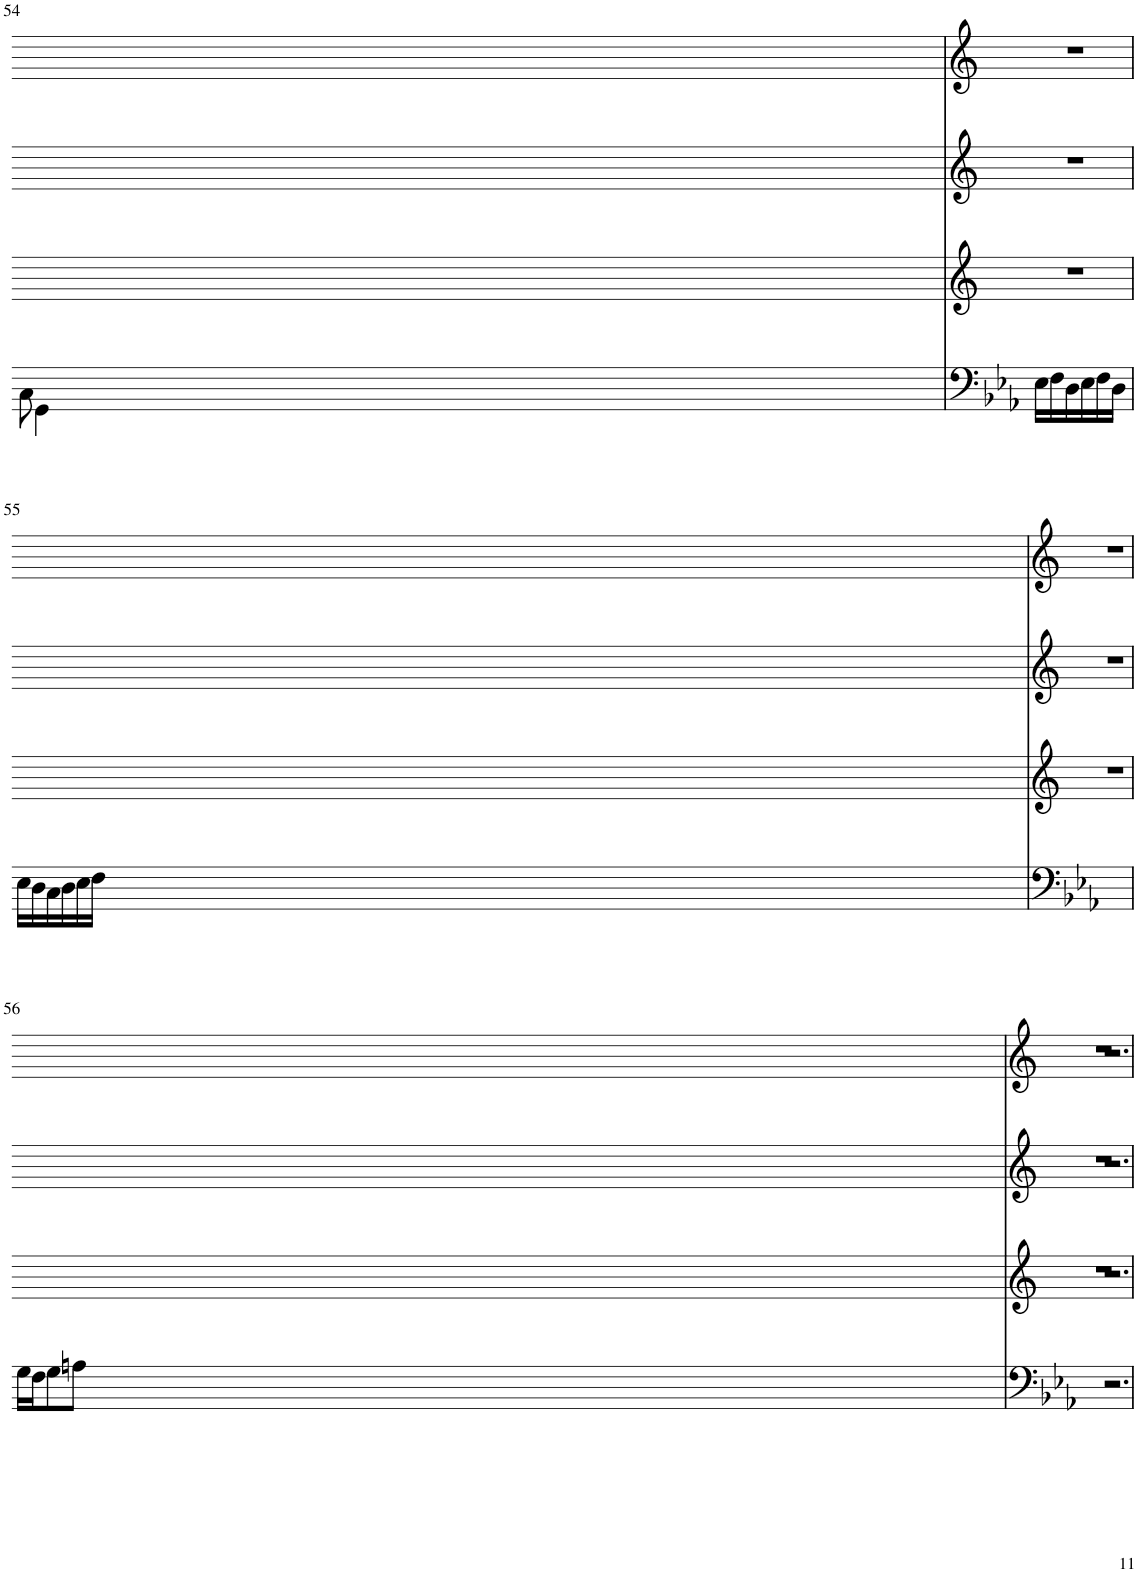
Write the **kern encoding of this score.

**kern	**kern	**kern	**kern
*part4	*part3	*part2	*part1
*staff4	*staff3	*staff2	*staff1
*I"Violoncello	*I"unbenannt	*I"Violoncello	*I"Violoncello
*I'Vc	*	*I'Vc	*I'Vc
!!LO:PB:g=z
*clefF4	*clefG2	*clefG2	*clefG2
*k[b-e-a-]	*k[]	*k[]	*k[]
*M3/8	*	*	*
=54	=54	=54	=54
*^	*	*	*
16E-\LL	8C\	1r	1r	1r
16F\	.	.	.	.
16D\	4GG\	.	.	.
16E-\	.	.	.	.
16F\	.	.	.	.
16D\JJ	.	.	.	.
2ryy	2ryy	.	.	.
8ryy	8ryy	.	.	.
!!LO:LB:g=z
=55	=55	=55	=55	=55
4.ryy	16E-\LL	1r	1r	1r
.	16D\	.	.	.
.	16C\	.	.	.
.	16D\	.	.	.
.	16E-\	.	.	.
.	16F\JJ	.	.	.
2ryy	2ryy	.	.	.
8ryy	8ryy	.	.	.
!!LO:LB:g=z
=56	=56	=56	=56	=56
4.ryy	16G\LL	1r	1r	1r
.	16F\J	.	.	.
.	8G\	.	.	.
.	8An\J	.	.	.
!LO:N:vis=2.	!	!	!	!
8%5r	2ryy	.	.	.
.	8ryy	.	.	.
!	!	!LO:N:vis=2.	!LO:N:vis=2.	!LO:N:vis=2.
2ryy	2ryy	8%5r	8%5r	8%5r
8ryy	8ryy	.	.	.
*v	*v	*	*	*
=	=	=	=
*-	*-	*-	*-
